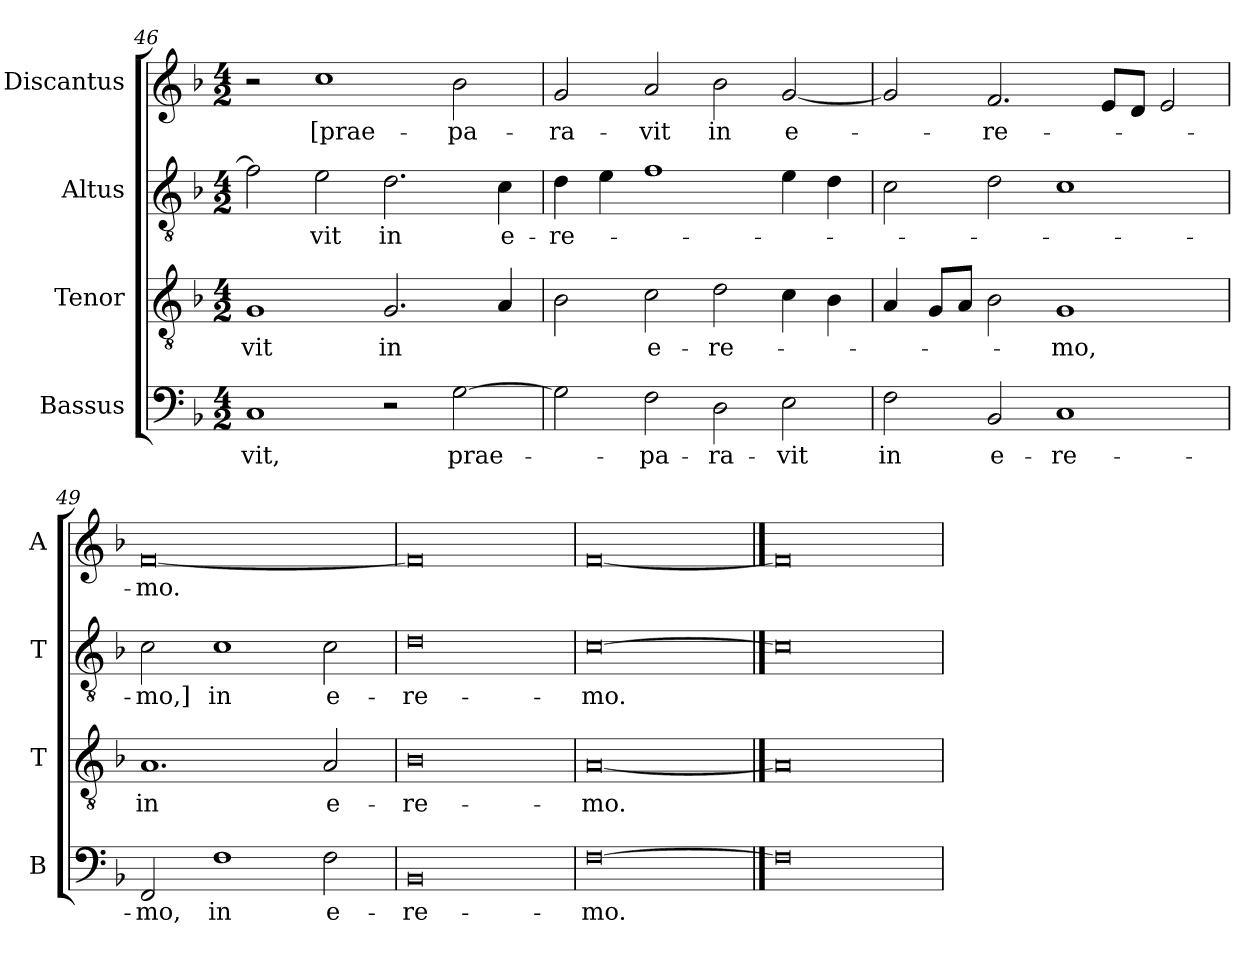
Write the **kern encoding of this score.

**kern	**text	**kern	**text	**kern	**text	**kern	**text
*part4	*part4	*part3	*part3	*part2	*part2	*part1	*part1
*staff4	*staff4	*staff3	*staff3	*staff2	*staff2	*staff1	*staff1
*I"Bassus	*	*I"Tenor	*	*I"Altus	*	*I"Discantus	*
*I'B	*	*I'T	*	*I'T	*	*I'A	*
!!LO:LB:g=z
*clefF4	*	*clefGv2	*	*clefGv2	*	*clefG2	*
*	*	*ITrd7c12	*	*ITrd7c12	*	*	*
*k[b-]	*	*k[b-]	*	*k[b-]	*	*k[b-]	*
*F:	*	*F:	*	*F:	*	*F:	*
*M4/2	*	*M4/2	*	*M4/2	*	*M4/2	*
=46	=46	=46	=46	=46	=46	=46	=46
!	!LO:LY:b	!	!LO:LY:b	!	!	!	!
1C	-vit,	1GG	-vit	2F\]	.	2r	.
!	!	!	!	!	!LO:LY:b	!	!LO:LY:b
.	.	.	.	2E\	-vit	1cc	[prae-
!	!	!	!LO:LY:b	!	!LO:LY:b	!	!
2r	.	2.GG/	in	2.D\	in	.	.
!	!LO:LY:b	!	!	!	!	!	!LO:LY:b
[>2G\	prae-	.	.	.	.	2b-\	-pa-
!	!	!	!	!	!LO:LY:b	!	!
.	.	4AA/	.	4C\	e-	.	.
=47	=47	=47	=47	=47	=47	=47	=47
!	!	!	!	!	!LO:LY:b	!	!LO:LY:b
2G\]	.	2BB-\	.	4D\	-re-	2g/	-ra-
.	.	.	.	4E\	.	.	.
!	!LO:LY:b	!	!LO:LY:b	!	!	!	!LO:LY:b
2F\	-pa-	2C\	e-	1F	.	2a/	-vit
!	!LO:LY:b	!	!LO:LY:b	!	!	!	!LO:LY:b
2D\	-ra-	2D\	-re-	.	.	2b-\	in
!	!LO:LY:b	!	!	!	!	!	!LO:LY:b
2E\	-vit	4C\	.	4E\	.	[<2g/	e-
.	.	4BB-\	.	4D\	.	.	.
=48	=48	=48	=48	=48	=48	=48	=48
!	!LO:LY:b	!	!	!	!	!	!
2F\	in	4AA/	.	2C\	.	2g/]	.
.	.	8GG/L	.	.	.	.	.
.	.	8AA/J	.	.	.	.	.
!	!LO:LY:b	!	!	!	!	!	!LO:LY:b
2BB-/	e-	2BB-\	.	2D\	.	2.f/	-re-
!	!LO:LY:b	!	!LO:LY:b	!	!	!	!
1C	-re-	1GG	-mo,	1C	.	.	.
.	.	.	.	.	.	8e/L	.
.	.	.	.	.	.	8d/J	.
.	.	.	.	.	.	2e/	.
=49	=49	=49	=49	=49	=49	=49	=49
!	!LO:LY:b	!	!LO:LY:b	!	!LO:LY:b	!	!LO:LY:b
2FF/	-mo,	1.AA	in	2C\	-mo,]	[<0f	-mo.
!	!LO:LY:b	!	!	!	!LO:LY:b	!	!
1F	in	.	.	1C	in	.	.
!	!LO:LY:b	!	!LO:LY:b	!	!LO:LY:b	!	!
2F\	e-	2AA/	e-	2C\	e-	.	.
=50	=50	=50	=50	=50	=50	=50	=50
!	!LO:LY:b	!	!LO:LY:b	!	!LO:LY:b	!	!
0BB-	-re-	0BB-	-re-	0D	-re-	0f]	.
=51	=51	=51	=51	=51	=51	=51	=51
!	!LO:LY:b	!	!LO:LY:b	!	!LO:LY:b	!	!
[0F	-mo.	[0AA	-mo.	[0C	-mo.	[0f	.
==52	==52	==52	==52	==52	==52	==52	==52
0F]	.	0AA]	.	0C]	.	0f]	.
=	=	=	=	=	=	=	=
*-	*-	*-	*-	*-	*-	*-	*-
